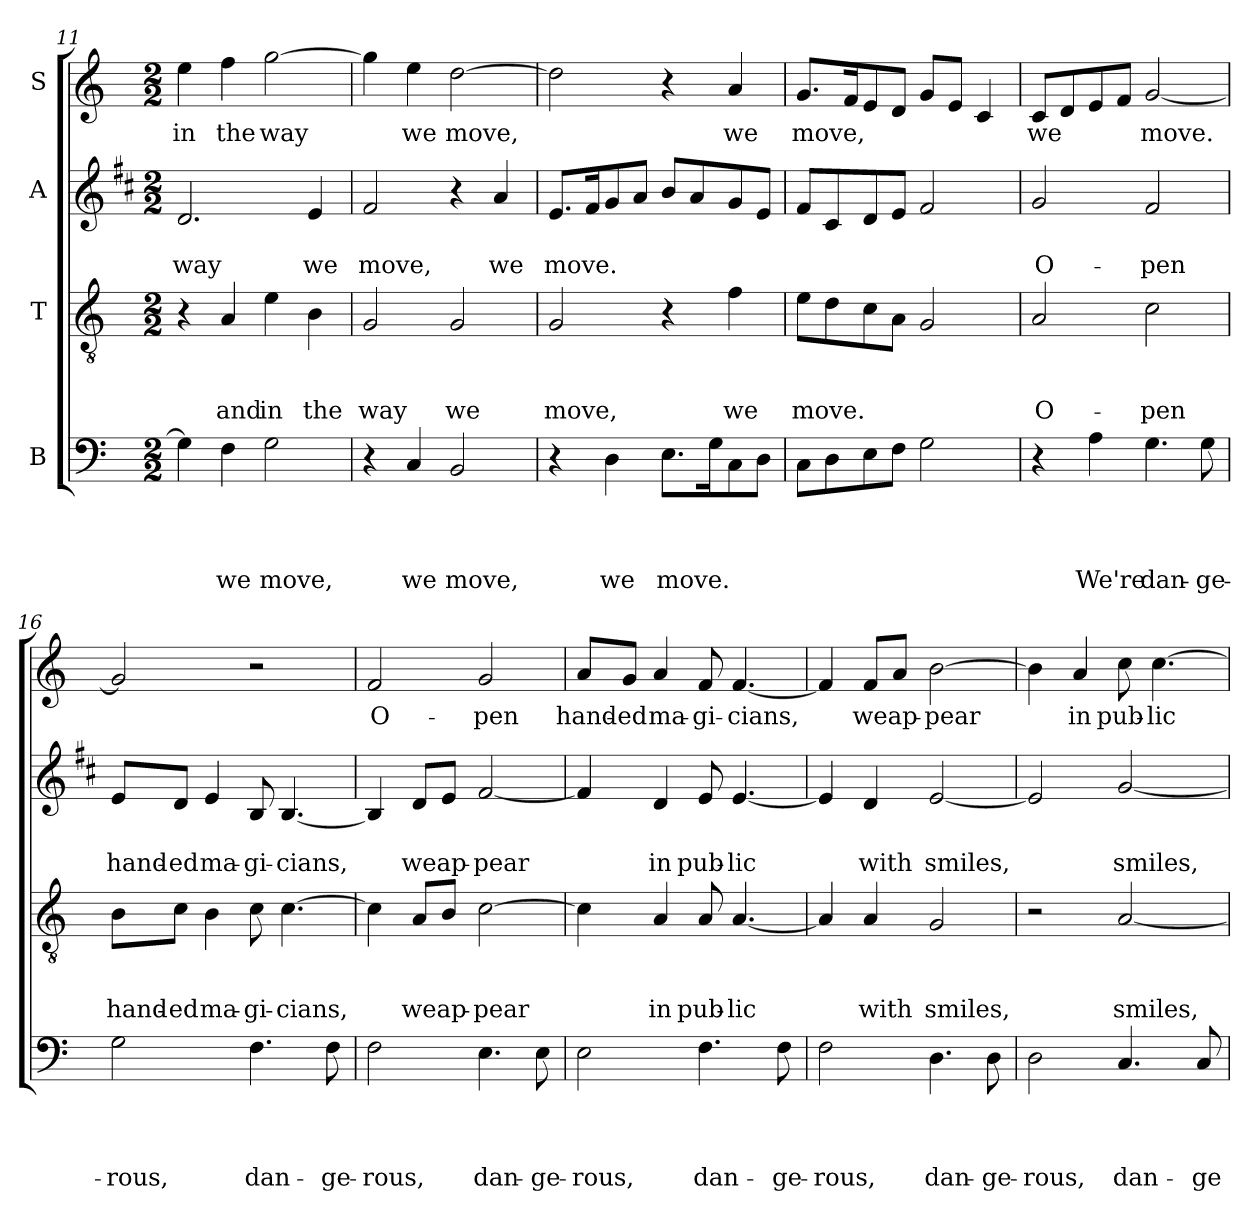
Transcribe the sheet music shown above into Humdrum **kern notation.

**kern	**text	**text	**text	**text	**kern	**text	**text	**text	**kern	**text	**text	**kern	**text
*part4	*part4	*part4	*part4	*part4	*part3	*part3	*part3	*part3	*part2	*part2	*part2	*part1	*part1
*staff4	*staff4	*staff4	*staff4	*staff4	*staff3	*staff3	*staff3	*staff3	*staff2	*staff2	*staff2	*staff1	*staff1
*I"B	*	*	*	*	*I"T	*	*	*	*I"A	*	*	*I"S	*
!!LO:PB:g=z
*clefF4	*	*	*	*	*clefGv2	*	*	*	*clefG2	*	*	*clefG2	*
*	*	*	*	*	*	*	*	*	*ITrd1c2	*	*	*	*
*k[]	*	*	*	*	*k[]	*	*	*	*k[]	*	*	*k[]	*
*C:	*	*	*	*	*C:	*	*	*	*C:	*	*	*C:	*
*M2/2	*	*	*	*	*M2/2	*	*	*	*M2/2	*	*	*M2/2	*
=11	=11	=11	=11	=11	=11	=11	=11	=11	=11	=11	=11	=11	=11
!	!	!	!	!	!	!	!	!	!	!	!LO:LY:b	!	!LO:LY:b
4G\]	.	.	.	.	4r	.	.	.	2.c/	.	way	4ee\	in
!	!	!	!	!LO:LY:b	!	!	!	!LO:LY:b	!	!	!	!	!LO:LY:b
4F\	.	.	.	we	4A/	.	.	and	.	.	.	4ff\	the
!	!	!	!	!LO:LY:b	!	!	!	!LO:LY:b	!	!	!	!	!LO:LY:b
2G\	.	.	.	move,	4e\	.	.	in	.	.	.	[2gg\	way
!	!	!	!	!	!	!	!	!LO:LY:b	!	!	!LO:LY:b	!	!
.	.	.	.	.	4B\	.	.	the	4d/	.	we	.	.
=12	=12	=12	=12	=12	=12	=12	=12	=12	=12	=12	=12	=12	=12
!	!	!	!	!	!	!	!	!LO:LY:b	!	!	!LO:LY:b	!	!
4r	.	.	.	.	2G/	.	.	way	2e/	.	move,	4gg\]	.
!	!	!	!	!LO:LY:b	!	!	!	!	!	!	!	!	!LO:LY:b
4C/	.	.	.	we	.	.	.	.	.	.	.	4ee\	we
!	!	!	!	!LO:LY:b	!	!	!	!LO:LY:b	!	!	!	!	!LO:LY:b
2BB/	.	.	.	move,	2G/	.	.	we	4r	.	.	[2dd\	move,
!	!	!	!	!	!	!	!	!	!	!	!LO:LY:b	!	!
.	.	.	.	.	.	.	.	.	4g/	.	we	.	.
=13	=13	=13	=13	=13	=13	=13	=13	=13	=13	=13	=13	=13	=13
!	!	!	!	!	!	!	!	!LO:LY:b	!	!	!LO:LY:b	!	!
4r	.	.	.	.	2G/	.	.	move,	8.d/L	.	move.	2dd\]	.
.	.	.	.	.	.	.	.	.	16e/k	.	.	.	.
!	!	!	!	!LO:LY:b	!	!	!	!	!	!	!	!	!
4D\	.	.	.	we	.	.	.	.	8f/	.	.	.	.
.	.	.	.	.	.	.	.	.	8g/J	.	.	.	.
!	!	!	!	!LO:LY:b	!	!	!	!	!	!	!	!	!
8.E\L	.	.	.	move.	4r	.	.	.	8a/L	.	.	4r	.
.	.	.	.	.	.	.	.	.	8g/	.	.	.	.
16G\k	.	.	.	.	.	.	.	.	.	.	.	.	.
!	!	!	!	!	!	!	!	!LO:LY:b	!	!	!	!	!LO:LY:b
8C\	.	.	.	.	4f\	.	.	we	8f/	.	.	4a/	we
8D\J	.	.	.	.	.	.	.	.	8d/J	.	.	.	.
=14	=14	=14	=14	=14	=14	=14	=14	=14	=14	=14	=14	=14	=14
!	!	!	!	!	!	!	!	!LO:LY:b	!	!	!	!	!LO:LY:b
8C\L	.	.	.	.	8e\L	.	.	move.	8e/L	.	.	8.g/L	move,
8D\	.	.	.	.	8d\	.	.	.	8B/	.	.	.	.
.	.	.	.	.	.	.	.	.	.	.	.	16f/k	.
8E\	.	.	.	.	8c\	.	.	.	8c/	.	.	8e/	.
8F\J	.	.	.	.	8A\J	.	.	.	8d/J	.	.	8d/J	.
2G\	.	.	.	.	2G/	.	.	.	2e/	.	.	8g/L	.
.	.	.	.	.	.	.	.	.	.	.	.	8e/J	.
.	.	.	.	.	.	.	.	.	.	.	.	4c/	.
=15	=15	=15	=15	=15	=15	=15	=15	=15	=15	=15	=15	=15	=15
!	!	!	!	!	!	!	!	!LO:LY:b	!	!	!LO:LY:b	!	!LO:LY:b
4r	.	.	.	.	2A/	.	.	O-	2f/	.	O-	8c/L	we
.	.	.	.	.	.	.	.	.	.	.	.	8d/	.
!	!	!	!	!LO:LY:b	!	!	!	!	!	!	!	!	!
4A\	.	.	.	We're	.	.	.	.	.	.	.	8e/	.
.	.	.	.	.	.	.	.	.	.	.	.	8f/J	.
!	!	!	!	!LO:LY:b	!	!	!	!LO:LY:b	!	!	!LO:LY:b	!	!LO:LY:b
4.G\	.	.	.	dan-	2c\	.	.	-pen	2e/	.	-pen	[2g/	move.
!	!	!	!	!LO:LY:b	!	!	!	!	!	!	!	!	!
8G\	.	.	.	-ge-	.	.	.	.	.	.	.	.	.
!!LO:LB:g=z
=16	=16	=16	=16	=16	=16	=16	=16	=16	=16	=16	=16	=16	=16
!	!	!	!	!LO:LY:b	!	!	!	!LO:LY:b	!	!	!LO:LY:b	!	!
2G\	.	.	.	-rous,	8B\L	.	.	hand-	8d/L	.	hand-	2g/]	.
!	!	!	!	!	!	!	!	!LO:LY:b	!	!	!LO:LY:b	!	!
.	.	.	.	.	8c\J	.	.	-ed	8c/J	.	-ed	.	.
!	!	!	!	!	!	!	!	!LO:LY:b	!	!	!LO:LY:b	!	!
.	.	.	.	.	4B\	.	.	ma-	4d/	.	ma-	.	.
!	!	!	!	!LO:LY:b	!	!	!	!LO:LY:b	!	!	!LO:LY:b	!	!
4.F\	.	.	.	dan-	8c\	.	.	-gi-	8A/	.	-gi-	2r	.
!	!	!	!	!	!	!	!	!LO:LY:b	!	!	!LO:LY:b	!	!
.	.	.	.	.	[4.c\	.	.	-cians,	[4.A/	.	-cians,	.	.
!	!	!	!	!LO:LY:b	!	!	!	!	!	!	!	!	!
8F\	.	.	.	-ge-	.	.	.	.	.	.	.	.	.
=17	=17	=17	=17	=17	=17	=17	=17	=17	=17	=17	=17	=17	=17
!	!	!	!	!LO:LY:b	!	!	!	!	!	!	!	!	!LO:LY:b
2F\	.	.	.	-rous,	4c\]	.	.	.	4A/]	.	.	2f/	O-
!	!	!	!	!	!	!	!	!LO:LY:b	!	!	!LO:LY:b	!	!
.	.	.	.	.	8A/L	.	.	we	8c/L	.	we	.	.
!	!	!	!	!	!	!	!	!LO:LY:b	!	!	!LO:LY:b	!	!
.	.	.	.	.	8B/J	.	.	ap-	8d/J	.	ap-	.	.
!	!	!	!	!LO:LY:b	!	!	!	!LO:LY:b	!	!	!LO:LY:b	!	!LO:LY:b
4.E\	.	.	.	dan-	[2c\	.	.	-pear	[2e/	.	-pear	2g/	-pen
!	!	!	!	!LO:LY:b	!	!	!	!	!	!	!	!	!
8E\	.	.	.	-ge-	.	.	.	.	.	.	.	.	.
=18	=18	=18	=18	=18	=18	=18	=18	=18	=18	=18	=18	=18	=18
!	!	!	!	!LO:LY:b	!	!	!	!	!	!	!	!	!LO:LY:b
2E\	.	.	.	-rous,	4c\]	.	.	.	4e/]	.	.	8a/L	hand-
!	!	!	!	!	!	!	!	!	!	!	!	!	!LO:LY:b
.	.	.	.	.	.	.	.	.	.	.	.	8g/J	-ed
!	!	!	!	!	!	!	!	!LO:LY:b	!	!	!LO:LY:b	!	!LO:LY:b
.	.	.	.	.	4A/	.	.	in	4c/	.	in	4a/	ma-
!	!	!	!	!LO:LY:b	!	!	!	!LO:LY:b	!	!	!LO:LY:b	!	!LO:LY:b
4.F\	.	.	.	dan-	8A/	.	.	pub-	8d/	.	pub-	8f/	-gi-
!	!	!	!	!	!	!	!	!LO:LY:b	!	!	!LO:LY:b	!	!LO:LY:b
.	.	.	.	.	[4.A/	.	.	-lic	[4.d/	.	-lic	[4.f/	-cians,
!	!	!	!	!LO:LY:b	!	!	!	!	!	!	!	!	!
8F\	.	.	.	-ge-	.	.	.	.	.	.	.	.	.
=19	=19	=19	=19	=19	=19	=19	=19	=19	=19	=19	=19	=19	=19
!	!	!	!	!LO:LY:b	!	!	!	!	!	!	!	!	!
2F\	.	.	.	-rous,	4A/]	.	.	.	4d/]	.	.	4f/]	.
!	!	!	!	!	!	!	!	!LO:LY:b	!	!	!LO:LY:b	!	!LO:LY:b
.	.	.	.	.	4A/	.	.	with	4c/	.	with	8f/L	we
!	!	!	!	!	!	!	!	!	!	!	!	!	!LO:LY:b
.	.	.	.	.	.	.	.	.	.	.	.	8a/J	ap-
!	!	!	!	!LO:LY:b	!	!	!	!LO:LY:b	!	!	!LO:LY:b	!	!LO:LY:b
4.D\	.	.	.	dan-	2G/	.	.	smiles,	[2d/	.	smiles,	[2b\	-pear
!	!	!	!	!LO:LY:b	!	!	!	!	!	!	!	!	!
8D\	.	.	.	-ge-	.	.	.	.	.	.	.	.	.
=20	=20	=20	=20	=20	=20	=20	=20	=20	=20	=20	=20	=20	=20
!	!	!	!	!LO:LY:b	!	!	!	!	!	!	!	!	!
2D\	.	.	.	-rous,	2r	.	.	.	2d/]	.	.	4b\]	.
!	!	!	!	!	!	!	!	!	!	!	!	!	!LO:LY:b
.	.	.	.	.	.	.	.	.	.	.	.	4a/	in
!	!	!	!	!LO:LY:b	!	!	!	!LO:LY:b	!	!	!LO:LY:b	!	!LO:LY:b
4.C/	.	.	.	dan-	[2A/	.	.	smiles,	[2f/	.	smiles,	8cc\	pub-
!	!	!	!	!	!	!	!	!	!	!	!	!	!LO:LY:b
.	.	.	.	.	.	.	.	.	.	.	.	[4.cc\	-lic
!	!	!	!	!LO:LY:b	!	!	!	!	!	!	!	!	!
8C/	.	.	.	-ge-	.	.	.	.	.	.	.	.	.
=	=	=	=	=	=	=	=	=	=	=	=	=	=
*-	*-	*-	*-	*-	*-	*-	*-	*-	*-	*-	*-	*-	*-
